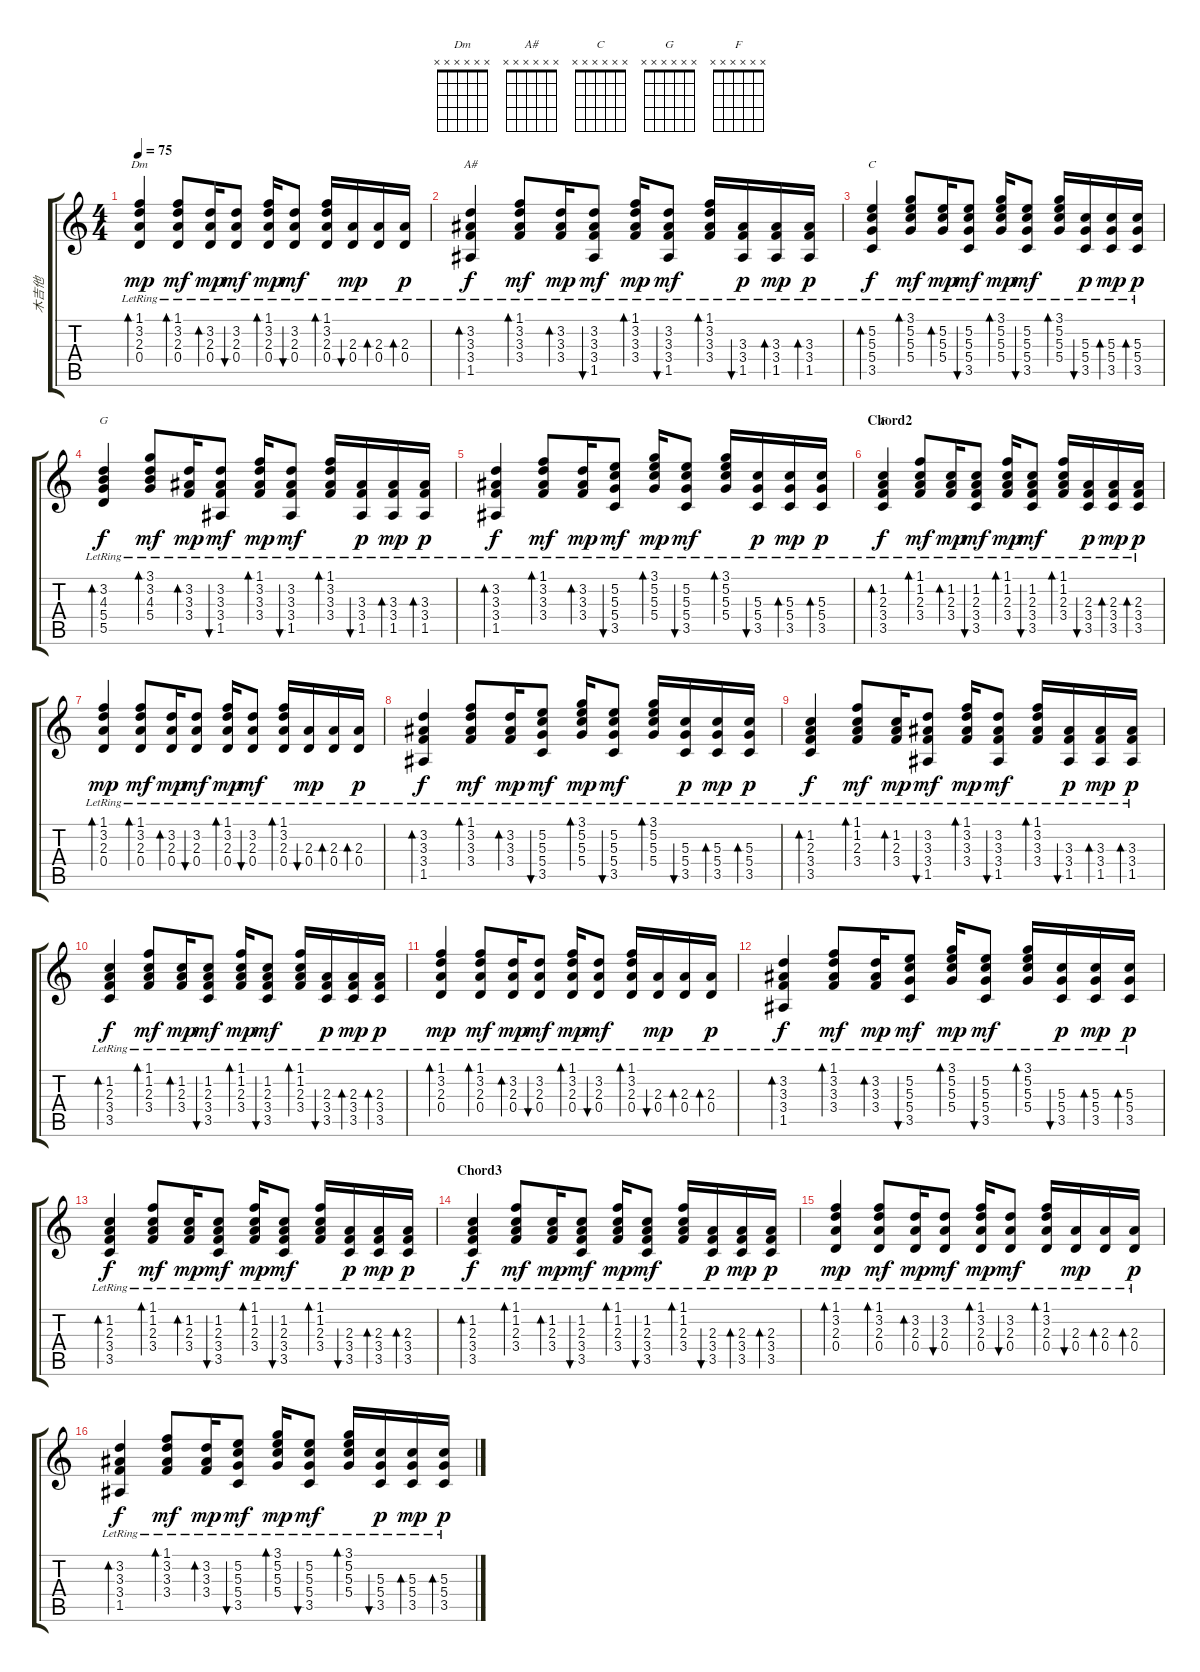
\track ("木吉他" "木吉他") {instrument acousticguitarsteel}
\staff {score tabs}
\tuning (E4 B3 G3 D3 A2 E2) {hide}
\chord ("Dm" x x x x x x)
\chord ("A#" x x x x x x)
\chord ("C" x x x x x x)
\chord ("G" x x x x x x)
\chord ("F" x x x x x x)
\ts (4 4)
\tempo 75
\clef g2
\ks c
(1.1{lr} 3.2{lr} 2.3{lr} 0.4{lr}).4{bd 30 ch "Dm" dy mp} (1.1{lr} 3.2{lr} 2.3{lr} 0.4{lr}).8{bd 30 dy mf} (3.2{lr} 2.3{lr} 0.4{lr}).16{bd 30 dy mp} (3.2{lr} 2.3{lr} 0.4{lr}).8{bu 30 dy mf} (1.1{lr} 3.2{lr} 2.3{lr} 0.4{lr}).16{bd 30 dy mp} (3.2{lr} 2.3{lr} 0.4{lr}).8{bu 30 dy mf} (1.1{lr} 3.2{lr} 2.3{lr} 0.4{lr}).16{bd 30} (2.3{lr} 0.4{lr}).16{bu 30 dy mp} (2.3{lr} 0.4{lr}).16{bd 30} (2.3{lr} 0.4{lr}).16{bd 30 dy p} |
(3.2{lr} 3.3{lr} 3.4{lr} 1.5{lr}).4{bd 30 ch "A#" dy f} (1.1{lr} 3.2{lr} 3.3{lr} 3.4{lr}).8{bd 30 dy mf} (3.2{lr} 3.3{lr} 3.4{lr}).16{bd 30 dy mp} (3.2{lr} 3.3{lr} 3.4{lr} 1.5{lr}).8{bu 30 dy mf} (1.1{lr} 3.2{lr} 3.3{lr} 3.4{lr}).16{bd 30 dy mp} (3.2{lr} 3.3{lr} 3.4{lr} 1.5{lr}).8{bu 30 dy mf} (1.1{lr} 3.2{lr} 3.3{lr} 3.4{lr}).16{bd 30} (3.3{lr} 3.4{lr} 1.5{lr}).16{bu 30 dy p} (3.3{lr} 3.4{lr} 1.5{lr}).16{bd 30 dy mp} (3.3{lr} 3.4{lr} 1.5{lr}).16{bd 30 dy p} |
(5.2{lr} 5.3{lr} 5.4{lr} 3.5{lr}).4{bd 30 ch "C" dy f} (3.1{lr} 5.2{lr} 5.3{lr} 5.4{lr}).8{bd 30 dy mf} (5.2{lr} 5.3{lr} 5.4{lr}).16{bd 30 dy mp} (5.2{lr} 5.3{lr} 5.4{lr} 3.5{lr}).8{bu 30 dy mf} (3.1{lr} 5.2{lr} 5.3{lr} 5.4{lr}).16{bd 30 dy mp} (5.2{lr} 5.3{lr} 5.4{lr} 3.5{lr}).8{bu 30 dy mf} (3.1{lr} 5.2{lr} 5.3{lr} 5.4{lr}).16{bd 30} (5.3{lr} 5.4{lr} 3.5{lr}).16{bu 30 dy p} (5.3{lr} 5.4{lr} 3.5{lr}).16{bd 30 dy mp} (5.3{lr} 5.4{lr} 3.5{lr}).16{bd 30 dy p} |
(3.2{lr} 4.3{lr} 5.4{lr} 5.5{lr}).4{bd 30 ch "G" dy f} (3.1{lr} 3.2{lr} 4.3{lr} 5.4{lr}).8{bd 30 dy mf} (3.2{lr} 3.3{lr} 3.4{lr}).16{bd 30 dy mp} (3.2{lr} 3.3{lr} 3.4{lr} 1.5{lr}).8{bu 30 dy mf} (1.1{lr} 3.2{lr} 3.3{lr} 3.4{lr}).16{bd 30 dy mp} (3.2{lr} 3.3{lr} 3.4{lr} 1.5{lr}).8{bu 30 dy mf} (1.1{lr} 3.2{lr} 3.3{lr} 3.4{lr}).16{bd 30} (3.3{lr} 3.4{lr} 1.5{lr}).16{bu 30 dy p} (3.3{lr} 3.4{lr} 1.5{lr}).16{bd 30 dy mp} (3.3{lr} 3.4{lr} 1.5{lr}).16{bd 30 dy p} |
(3.2{lr} 3.3{lr} 3.4{lr} 1.5{lr}).4{bd 30 dy f} (1.1{lr} 3.2{lr} 3.3{lr} 3.4{lr}).8{bd 30 dy mf} (3.2{lr} 3.3{lr} 3.4{lr}).16{bd 30 dy mp} (5.2{lr} 5.3{lr} 5.4{lr} 3.5{lr}).8{bu 30 dy mf} (3.1{lr} 5.2{lr} 5.3{lr} 5.4{lr}).16{bd 30 dy mp} (5.2{lr} 5.3{lr} 5.4{lr} 3.5{lr}).8{bu 30 dy mf} (3.1{lr} 5.2{lr} 5.3{lr} 5.4{lr}).16{bd 30} (5.3{lr} 5.4{lr} 3.5{lr}).16{bu 30 dy p} (5.3{lr} 5.4{lr} 3.5{lr}).16{bd 30 dy mp} (5.3{lr} 5.4{lr} 3.5{lr}).16{bd 30 dy p} |
\section ("" "Chord2")
(1.2{lr} 2.3{lr} 3.4{lr} 3.5{lr}).4{bd 30 ch "F" dy f} (1.1{lr} 1.2{lr} 2.3{lr} 3.4{lr}).8{bd 30 dy mf} (1.2{lr} 2.3{lr} 3.4{lr}).16{bd 30 dy mp} (1.2{lr} 2.3{lr} 3.4{lr} 3.5{lr}).8{bu 30 dy mf} (1.1{lr} 1.2{lr} 2.3{lr} 3.4{lr}).16{bd 30 dy mp} (1.2{lr} 2.3{lr} 3.4{lr} 3.5{lr}).8{bu 30 dy mf} (1.1{lr} 1.2{lr} 2.3{lr} 3.4{lr}).16{bd 30} (2.3{lr} 3.4{lr} 3.5{lr}).16{bu 30 dy p} (2.3{lr} 3.4{lr} 3.5{lr}).16{bd 30 dy mp} (2.3{lr} 3.4{lr} 3.5{lr}).16{bd 30 dy p} |
(1.1{lr} 3.2{lr} 2.3{lr} 0.4{lr}).4{bd 30 dy mp} (1.1{lr} 3.2{lr} 2.3{lr} 0.4{lr}).8{bd 30 dy mf} (3.2{lr} 2.3{lr} 0.4{lr}).16{bd 30 dy mp} (3.2{lr} 2.3{lr} 0.4{lr}).8{bu 30 dy mf} (1.1{lr} 3.2{lr} 2.3{lr} 0.4{lr}).16{bd 30 dy mp} (3.2{lr} 2.3{lr} 0.4{lr}).8{bu 30 dy mf} (1.1{lr} 3.2{lr} 2.3{lr} 0.4{lr}).16{bd 30} (2.3{lr} 0.4{lr}).16{bu 30 dy mp} (2.3{lr} 0.4{lr}).16{bd 30} (2.3{lr} 0.4{lr}).16{bd 30 dy p} |
(3.2{lr} 3.3{lr} 3.4{lr} 1.5{lr}).4{bd 30 dy f} (1.1{lr} 3.2{lr} 3.3{lr} 3.4{lr}).8{bd 30 dy mf} (3.2{lr} 3.3{lr} 3.4{lr}).16{bd 30 dy mp} (5.2{lr} 5.3{lr} 5.4{lr} 3.5{lr}).8{bu 30 dy mf} (3.1{lr} 5.2{lr} 5.3{lr} 5.4{lr}).16{bd 30 dy mp} (5.2{lr} 5.3{lr} 5.4{lr} 3.5{lr}).8{bu 30 dy mf} (3.1{lr} 5.2{lr} 5.3{lr} 5.4{lr}).16{bd 30} (5.3{lr} 5.4{lr} 3.5{lr}).16{bu 30 dy p} (5.3{lr} 5.4{lr} 3.5{lr}).16{bd 30 dy mp} (5.3{lr} 5.4{lr} 3.5{lr}).16{bd 30 dy p} |
(1.2{lr} 2.3{lr} 3.4{lr} 3.5{lr}).4{bd 30 dy f} (1.1{lr} 1.2{lr} 2.3{lr} 3.4{lr}).8{bd 30 dy mf} (1.2{lr} 2.3{lr} 3.4{lr}).16{bd 30 dy mp} (3.2{lr} 3.3{lr} 3.4{lr} 1.5{lr}).8{bu 30 dy mf} (1.1{lr} 3.2{lr} 3.3{lr} 3.4{lr}).16{bd 30 dy mp} (3.2{lr} 3.3{lr} 3.4{lr} 1.5{lr}).8{bu 30 dy mf} (1.1{lr} 3.2{lr} 3.3{lr} 3.4{lr}).16{bd 30} (3.3{lr} 3.4{lr} 1.5{lr}).16{bu 30 dy p} (3.3{lr} 3.4{lr} 1.5{lr}).16{bd 30 dy mp} (3.3{lr} 3.4{lr} 1.5{lr}).16{bd 30 dy p} |
(1.2{lr} 2.3{lr} 3.4{lr} 3.5{lr}).4{bd 30 dy f} (1.1{lr} 1.2{lr} 2.3{lr} 3.4{lr}).8{bd 30 dy mf} (1.2{lr} 2.3{lr} 3.4{lr}).16{bd 30 dy mp} (1.2{lr} 2.3{lr} 3.4{lr} 3.5{lr}).8{bu 30 dy mf} (1.1{lr} 1.2{lr} 2.3{lr} 3.4{lr}).16{bd 30 dy mp} (1.2{lr} 2.3{lr} 3.4{lr} 3.5{lr}).8{bu 30 dy mf} (1.1{lr} 1.2{lr} 2.3{lr} 3.4{lr}).16{bd 30} (2.3{lr} 3.4{lr} 3.5{lr}).16{bu 30 dy p} (2.3{lr} 3.4{lr} 3.5{lr}).16{bd 30 dy mp} (2.3{lr} 3.4{lr} 3.5{lr}).16{bd 30 dy p} |
(1.1{lr} 3.2{lr} 2.3{lr} 0.4{lr}).4{bd 30 dy mp} (1.1{lr} 3.2{lr} 2.3{lr} 0.4{lr}).8{bd 30 dy mf} (3.2{lr} 2.3{lr} 0.4{lr}).16{bd 30 dy mp} (3.2{lr} 2.3{lr} 0.4{lr}).8{bu 30 dy mf} (1.1{lr} 3.2{lr} 2.3{lr} 0.4{lr}).16{bd 30 dy mp} (3.2{lr} 2.3{lr} 0.4{lr}).8{bu 30 dy mf} (1.1{lr} 3.2{lr} 2.3{lr} 0.4{lr}).16{bd 30} (2.3{lr} 0.4{lr}).16{bu 30 dy mp} (2.3{lr} 0.4{lr}).16{bd 30} (2.3{lr} 0.4{lr}).16{bd 30 dy p} |
(3.2{lr} 3.3{lr} 3.4{lr} 1.5{lr}).4{bd 30 dy f} (1.1{lr} 3.2{lr} 3.3{lr} 3.4{lr}).8{bd 30 dy mf} (3.2{lr} 3.3{lr} 3.4{lr}).16{bd 30 dy mp} (5.2{lr} 5.3{lr} 5.4{lr} 3.5{lr}).8{bu 30 dy mf} (3.1{lr} 5.2{lr} 5.3{lr} 5.4{lr}).16{bd 30 dy mp} (5.2{lr} 5.3{lr} 5.4{lr} 3.5{lr}).8{bu 30 dy mf} (3.1{lr} 5.2{lr} 5.3{lr} 5.4{lr}).16{bd 30} (5.3{lr} 5.4{lr} 3.5{lr}).16{bu 30 dy p} (5.3{lr} 5.4{lr} 3.5{lr}).16{bd 30 dy mp} (5.3{lr} 5.4{lr} 3.5{lr}).16{bd 30 dy p} |
(1.2{lr} 2.3{lr} 3.4{lr} 3.5{lr}).4{bd 30 dy f} (1.1{lr} 1.2{lr} 2.3{lr} 3.4{lr}).8{bd 30 dy mf} (1.2{lr} 2.3{lr} 3.4{lr}).16{bd 30 dy mp} (1.2{lr} 2.3{lr} 3.4{lr} 3.5{lr}).8{bu 30 dy mf} (1.1{lr} 1.2{lr} 2.3{lr} 3.4{lr}).16{bd 30 dy mp} (1.2{lr} 2.3{lr} 3.4{lr} 3.5{lr}).8{bu 30 dy mf} (1.1{lr} 1.2{lr} 2.3{lr} 3.4{lr}).16{bd 30} (2.3{lr} 3.4{lr} 3.5{lr}).16{bu 30 dy p} (2.3{lr} 3.4{lr} 3.5{lr}).16{bd 30 dy mp} (2.3{lr} 3.4{lr} 3.5{lr}).16{bd 30 dy p} |
\section ("" "Chord3")
(1.2{lr} 2.3{lr} 3.4{lr} 3.5{lr}).4{bd 30 dy f} (1.1{lr} 1.2{lr} 2.3{lr} 3.4{lr}).8{bd 30 dy mf} (1.2{lr} 2.3{lr} 3.4{lr}).16{bd 30 dy mp} (1.2{lr} 2.3{lr} 3.4{lr} 3.5{lr}).8{bu 30 dy mf} (1.1{lr} 1.2{lr} 2.3{lr} 3.4{lr}).16{bd 30 dy mp} (1.2{lr} 2.3{lr} 3.4{lr} 3.5{lr}).8{bu 30 dy mf} (1.1{lr} 1.2{lr} 2.3{lr} 3.4{lr}).16{bd 30} (2.3{lr} 3.4{lr} 3.5{lr}).16{bu 30 dy p} (2.3{lr} 3.4{lr} 3.5{lr}).16{bd 30 dy mp} (2.3{lr} 3.4{lr} 3.5{lr}).16{bd 30 dy p} |
(1.1{lr} 3.2{lr} 2.3{lr} 0.4{lr}).4{bd 30 dy mp} (1.1{lr} 3.2{lr} 2.3{lr} 0.4{lr}).8{bd 30 dy mf} (3.2{lr} 2.3{lr} 0.4{lr}).16{bd 30 dy mp} (3.2{lr} 2.3{lr} 0.4{lr}).8{bu 30 dy mf} (1.1{lr} 3.2{lr} 2.3{lr} 0.4{lr}).16{bd 30 dy mp} (3.2{lr} 2.3{lr} 0.4{lr}).8{bu 30 dy mf} (1.1{lr} 3.2{lr} 2.3{lr} 0.4{lr}).16{bd 30} (2.3{lr} 0.4{lr}).16{bu 30 dy mp} (2.3{lr} 0.4{lr}).16{bd 30} (2.3{lr} 0.4{lr}).16{bd 30 dy p} |
(3.2{lr} 3.3{lr} 3.4{lr} 1.5{lr}).4{bd 30 dy f} (1.1{lr} 3.2{lr} 3.3{lr} 3.4{lr}).8{bd 30 dy mf} (3.2{lr} 3.3{lr} 3.4{lr}).16{bd 30 dy mp} (5.2{lr} 5.3{lr} 5.4{lr} 3.5{lr}).8{bu 30 dy mf} (3.1{lr} 5.2{lr} 5.3{lr} 5.4{lr}).16{bd 30 dy mp} (5.2{lr} 5.3{lr} 5.4{lr} 3.5{lr}).8{bu 30 dy mf} (3.1{lr} 5.2{lr} 5.3{lr} 5.4{lr}).16{bd 30} (5.3{lr} 5.4{lr} 3.5{lr}).16{bu 30 dy p} (5.3{lr} 5.4{lr} 3.5{lr}).16{bd 30 dy mp} (5.3{lr} 5.4{lr} 3.5{lr}).16{bd 30 dy p}
